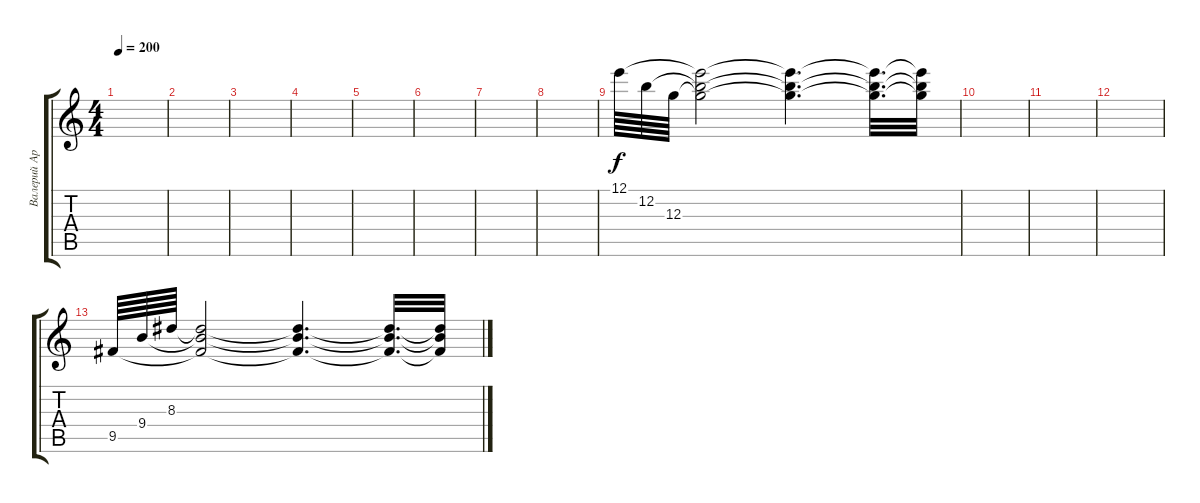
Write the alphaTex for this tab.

\track ("Валерий Аркадин" "Валерий Ар") {instrument distortionguitar}
\staff {score tabs}
\tuning (E4 B3 G3 D3 A2 E2) {hide}
\ts (4 4)
\tempo 200
\clef g2
\ks c
|
|
|
|
|
|
|
|
12.1.64{volume 8 instrument electricguitarjazz} 12.2.64 12.3.64 (12.1{t} 12.2{t} 12.3{t}).2 (12.1{t} 12.2{t} 12.3{t}).4{d} (12.1{t} 12.2{t} 12.3{t}).32{d} (12.1{t} 12.2{t} 12.3{t}).32 |
|
|
|
9.5.64 9.4.64 8.3.64 (8.3{t} 9.4{t} 9.5{t}).2 (8.3{t} 9.4{t} 9.5{t}).4{d} (8.3{t} 9.4{t} 9.5{t}).32{d} (8.3{t} 9.4{t} 9.5{t}).32
